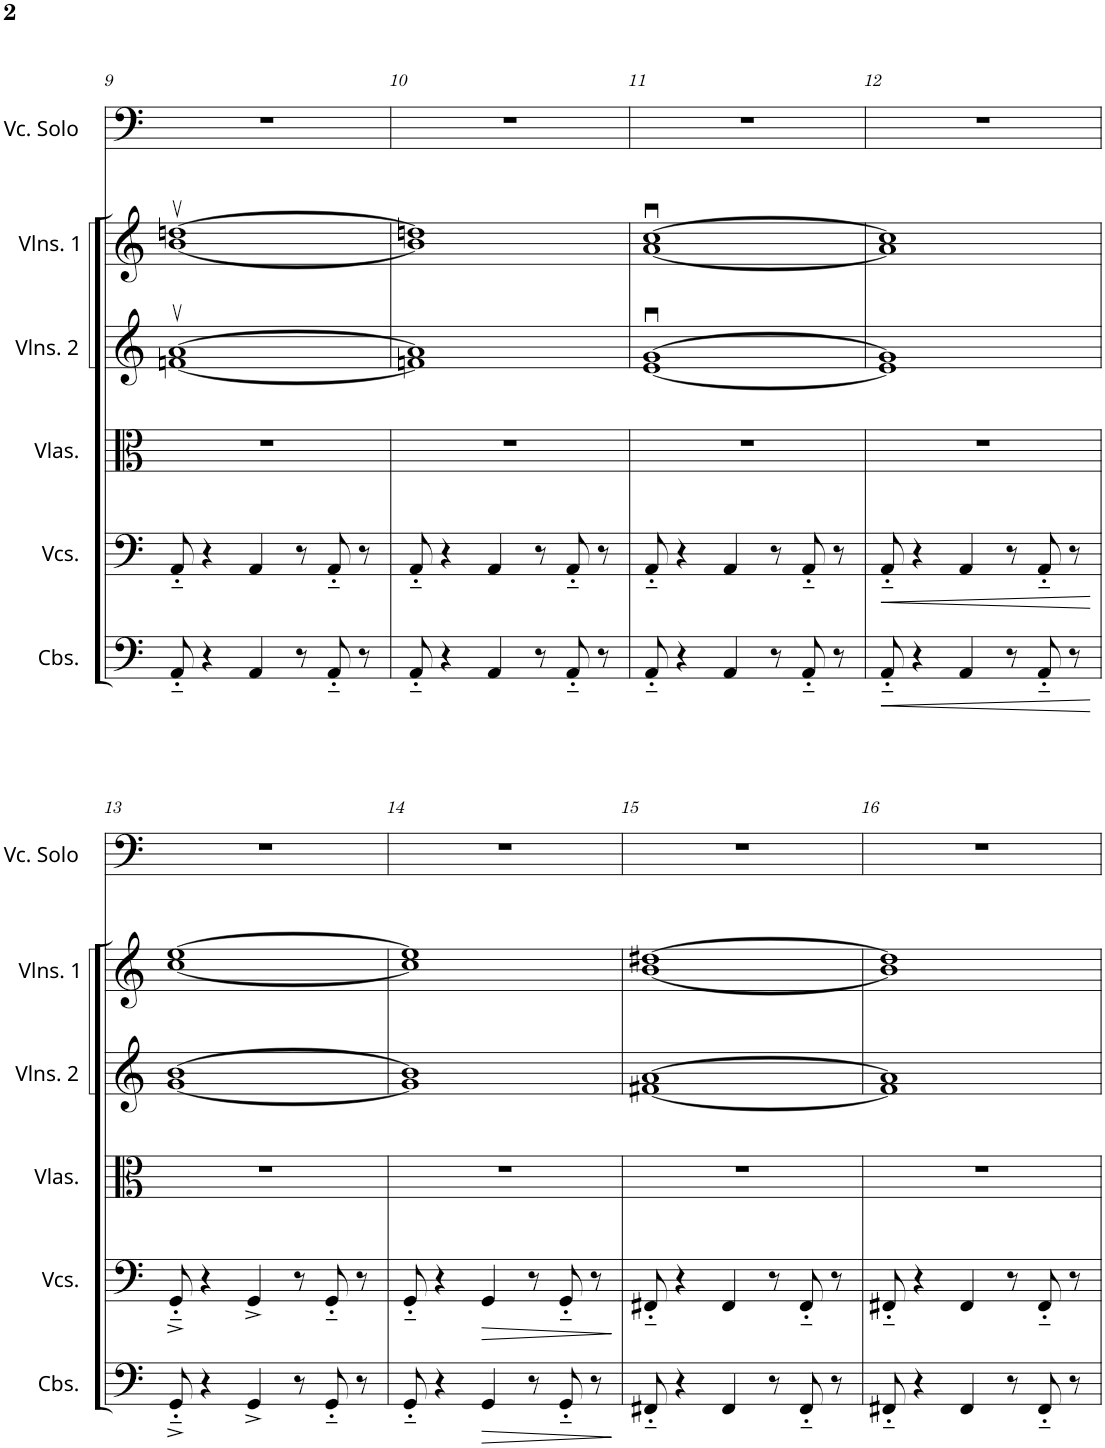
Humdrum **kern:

**kern	**dynam	**kern	**dynam	**kern	**kern	**kern	**kern
*part6	*part6	*part5	*part5	*part4	*part3	*part2	*part1
*staff6	*staff6	*staff5	*staff5	*staff4	*staff3	*staff2	*staff1
*I"Contrabasses	*	*I"Violoncellos	*	*I"Violas	*I"Violins 2	*I"Violins 1	*I"Violoncello Solo
*I'Cbs.	*	*I'Vcs.	*	*I'Vlas.	*I'Vlns. 2	*I'Vlns. 1	*I'Vc. Solo
!!LO:PB:g=z
*clefF4	*	*clefF4	*	*clefC3	*clefG2	*clefG2	*clefF4
*Trd7c12	*	*	*	*	*	*	*
*k[]	*	*k[]	*	*k[]	*k[]	*k[]	*k[]
*M4/4	*	*M4/4	*	*M4/4	*M4/4	*M4/4	*M4/4
=9	=9	=9	=9	=9	=9	=9	=9
8AA'~/	.	8AA'~/	.	1r	[1fnv [1av	[1bv [1ddnv	1r
4r	.	4r	.	.	.	.	.
4AA/	.	4AA/	.	.	.	.	.
8r	.	8r	.	.	.	.	.
8AA'~/	.	8AA'~/	.	.	.	.	.
8r	.	8r	.	.	.	.	.
=10	=10	=10	=10	=10	=10	=10	=10
8AA'~/	.	8AA'~/	.	1r	1fn] 1a]	1b] 1ddn]	1r
4r	.	4r	.	.	.	.	.
4AA/	.	4AA/	.	.	.	.	.
8r	.	8r	.	.	.	.	.
8AA'~/	.	8AA'~/	.	.	.	.	.
8r	.	8r	.	.	.	.	.
=11	=11	=11	=11	=11	=11	=11	=11
8AA'~/	.	8AA'~/	.	1r	[1eu [1gu	[1au [1ccu	1r
4r	.	4r	.	.	.	.	.
4AA/	.	4AA/	.	.	.	.	.
8r	.	8r	.	.	.	.	.
8AA'~/	.	8AA'~/	.	.	.	.	.
8r	.	8r	.	.	.	.	.
=12	=12	=12	=12	=12	=12	=12	=12
!	!LO:HP:b	!	!LO:HP:b	!	!	!	!
8AA'~/	<	8AA'~/	<	1r	1e] 1g]	1a] 1cc]	1r
4r	.	4r	.	.	.	.	.
4AA/	.	4AA/	.	.	.	.	.
8r	.	8r	.	.	.	.	.
8AA'~/	.	8AA'~/	.	.	.	.	.
8r	.	8r	.	.	.	.	.
.	[	.	[	.	.	.	.
!!LO:LB:g=z
=13	=13	=13	=13	=13	=13	=13	=13
8GG'~^/	.	8GG'~^/	.	1r	[1g [1b	[1cc [1ee	1r
4r	.	4r	.	.	.	.	.
4GG^/	.	4GG^/	.	.	.	.	.
8r	.	8r	.	.	.	.	.
8GG'~/	.	8GG'~/	.	.	.	.	.
8r	.	8r	.	.	.	.	.
=14	=14	=14	=14	=14	=14	=14	=14
8GG'~/	.	8GG'~/	.	1r	1g] 1b]	1cc] 1ee]	1r
4r	.	4r	.	.	.	.	.
!	!LO:HP:b	!	!LO:HP:b	!	!	!	!
4GG/	>	4GG/	>	.	.	.	.
8r	.	8r	.	.	.	.	.
8GG'~/	.	8GG'~/	.	.	.	.	.
8r	.	8r	.	.	.	.	.
.	]	.	]	.	.	.	.
=15	=15	=15	=15	=15	=15	=15	=15
8FF#X'~/	.	8FF#X'~/	.	1r	[1f#X [1a	[1b [1dd#X	1r
4r	.	4r	.	.	.	.	.
4FF#/	.	4FF#/	.	.	.	.	.
8r	.	8r	.	.	.	.	.
8FF#'~/	.	8FF#'~/	.	.	.	.	.
8r	.	8r	.	.	.	.	.
=16	=16	=16	=16	=16	=16	=16	=16
8FF#X'~/	.	8FF#X'~/	.	1r	1f#] 1a]	1b] 1dd#]	1r
4r	.	4r	.	.	.	.	.
4FF#/	.	4FF#/	.	.	.	.	.
8r	.	8r	.	.	.	.	.
8FF#'~/	.	8FF#'~/	.	.	.	.	.
8r	.	8r	.	.	.	.	.
=	=	=	=	=	=	=	=
*-	*-	*-	*-	*-	*-	*-	*-
